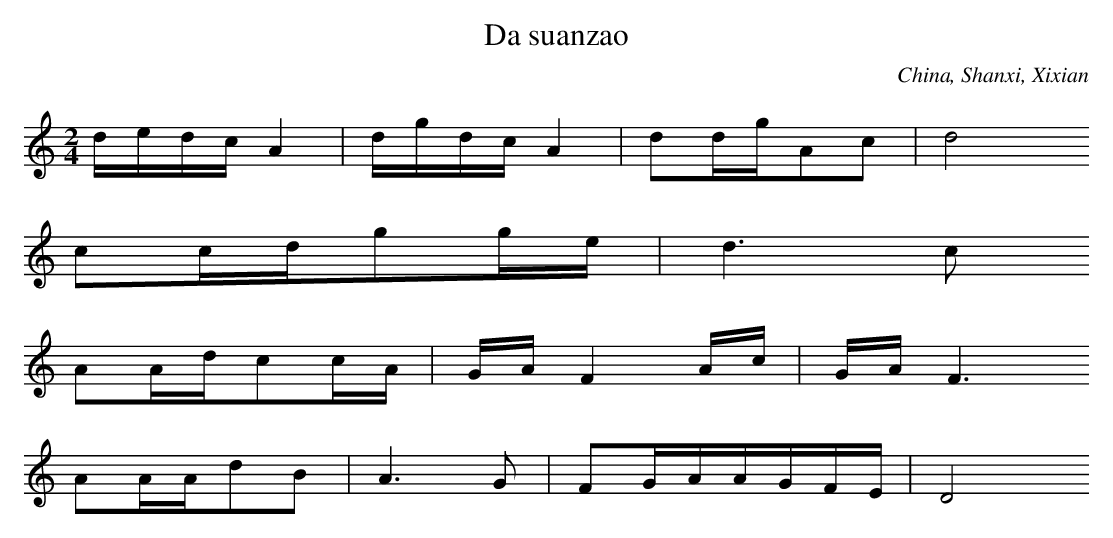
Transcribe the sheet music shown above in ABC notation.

X:1
T: Da suanzao
O: China, Shanxi, Xixian
M: 2/4
L: 1/16
K: C
dedcA4 | dgdcA4 | d2dgA2c2 | d8
c2cdg2ge | d6c2
A2Adc2cA | GAF4Ac | GAF6
A2AAd2B2 | A6G2 | F2GAAGFE | D8
